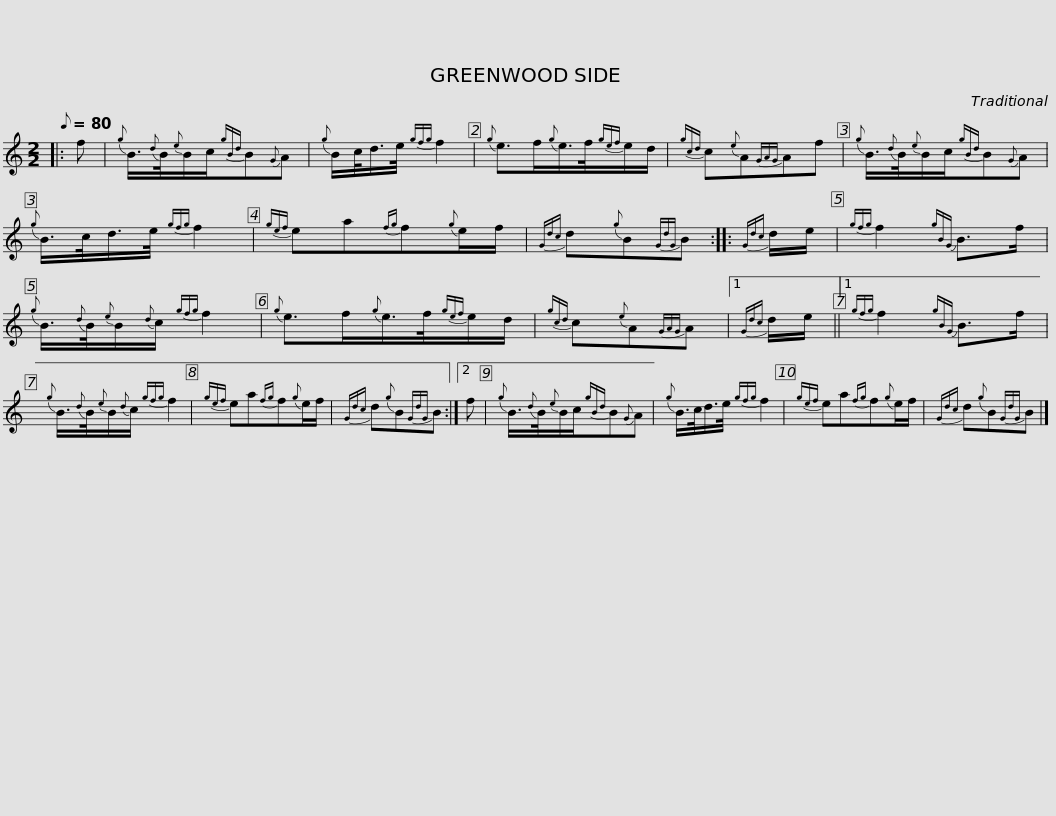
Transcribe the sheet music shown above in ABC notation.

X:1
L:1/8
Q:1/8=80
M:2/2
I:linebreak $
K:C
V:1 treble
V:1
|: f |{g} B3/4{d}B/4{e}B/c/{gBd}B{G}A |{g} B/c/<d/e/4{gfg} f2 |{g} e>f{g}e/>f/{gef}e/d/ |{gcd} c{e}A{GAG}Af |$ %5
{g} B3/4{d}B/4{e}B/c/{gBd}B{G}A |{g} B/>c/d/>e/{gfg} f2 |{gef} ea{fg}f{g}e/f/ |{Gdc} d{g}B{GdG}B ::{Gdc} d/e/ |$ %10
{gfg} f2{gBG} B>f |{g} B3/4{d}B/4{e}B/{d}c/{gfg} f2 |{g} e>f{g}e/>f/{gef}e/d/ |{gcd} c{e}A{GAG}A |1{Gdc} d/e/ ||1 %15
{gfg} f2{gBG} B>f |${g} B3/4{d}B/4{e}B/{d}c/{gfg} f2 |{gef} ea{fg}f{g}e/f/ |{Gdc} d{g}B{GdG}B :|2 f | %20
{g} B3/4{d}B/4{e}B/c/{gBd}B{G}A |${g} B/>c/d/>e/{gfg} f2 |{gef} ea{fg}f{g}e/f/ |{Gdc} d{g}B{GdG}B |] %24
